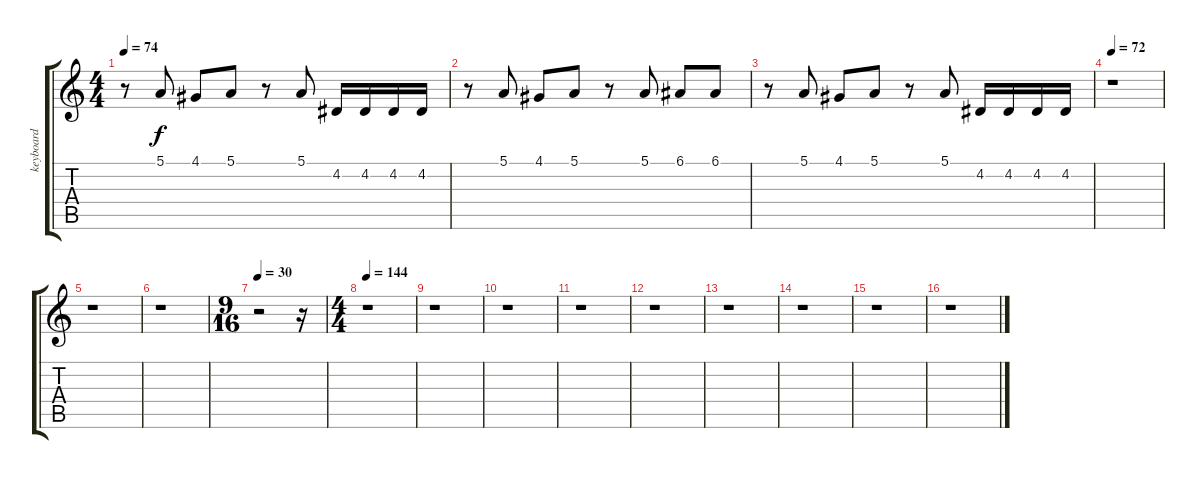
\track ("keyboard" "keyboard") {instrument pad4choir}
\staff {score tabs}
\tuning (E4 B3 G3 D3 A2 E2) {hide}
\ts (4 4)
\tempo 74
\clef g2
\ks c
r.8{dy f} 5.1.8 4.1.8 5.1.8 r.8 5.1.8 4.2.16 4.2.16 4.2.16 4.2.16 |
r.8 5.1.8 4.1.8 5.1.8 r.8 5.1.8 6.1.8 6.1.8 |
r.8 5.1.8 4.1.8 5.1.8 r.8 5.1.8 4.2.16 4.2.16 4.2.16 4.2.16 |
\tempo 72
r.1 |
r.1 |
r.1 |
\ts (9 16)
\tempo 30
r.2 r.16 |
\ts (4 4)
\tempo 144
r.1 |
r.1 |
r.1 |
r.1 |
r.1 |
r.1 |
r.1 |
r.1 |
r.1
